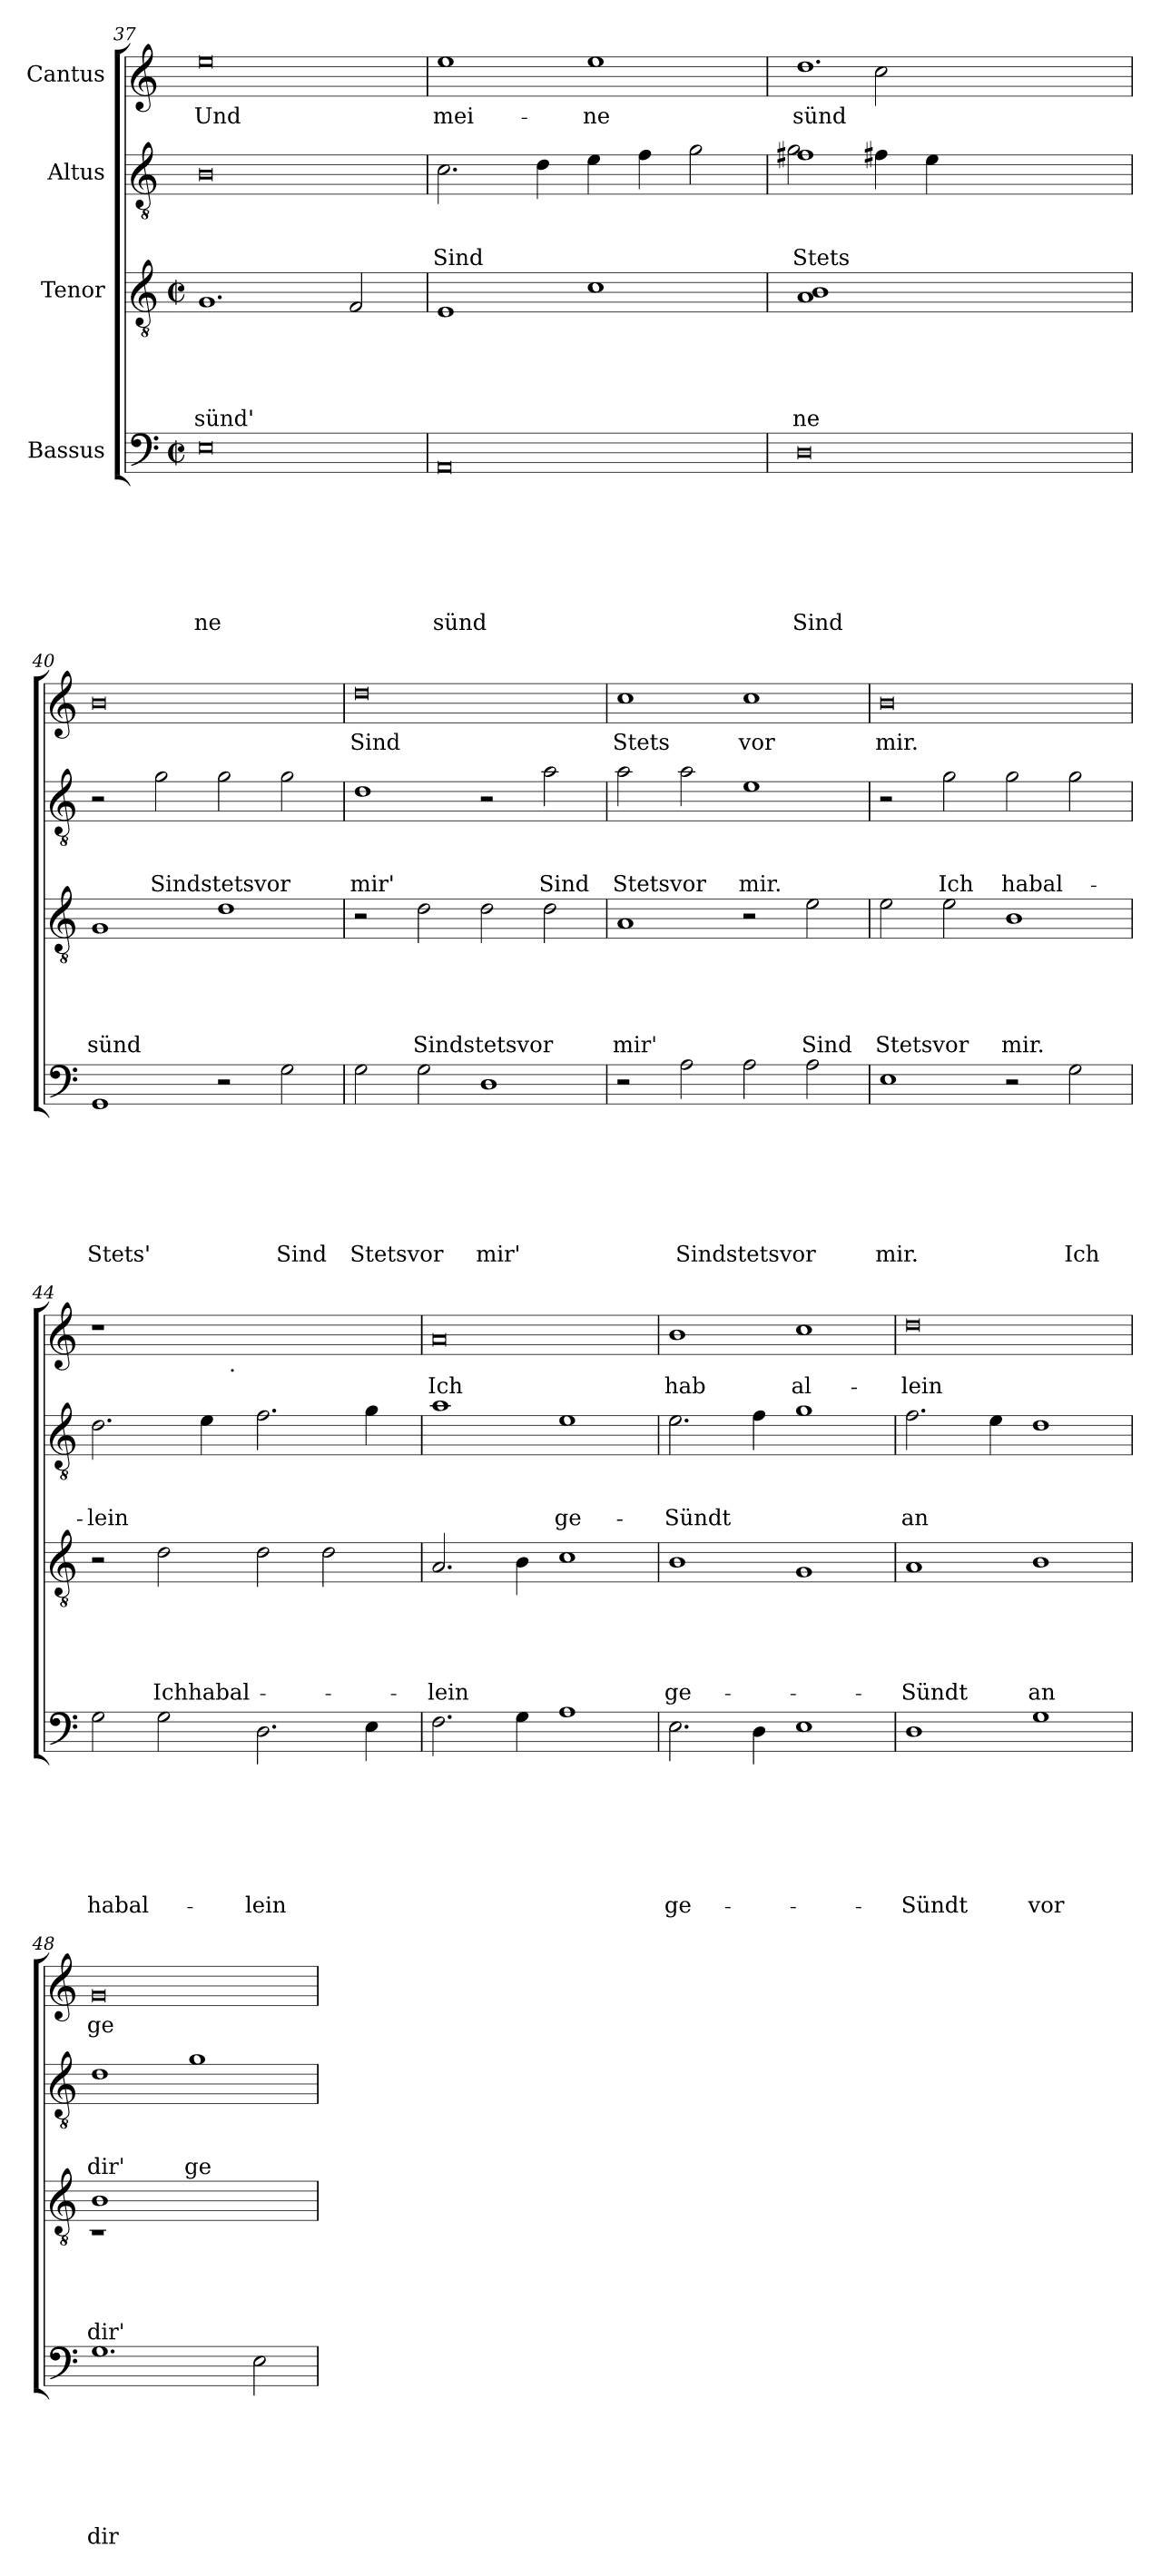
**kern	**text	**text	**text	**text	**text	**text	**text	**kern	**text	**text	**text	**text	**text	**kern	**text	**text	**text	**kern	**text
*part4	*part4	*part4	*part4	*part4	*part4	*part4	*part4	*part3	*part3	*part3	*part3	*part3	*part3	*part2	*part2	*part2	*part2	*part1	*part1
*staff4	*staff4	*staff4	*staff4	*staff4	*staff4	*staff4	*staff4	*staff3	*staff3	*staff3	*staff3	*staff3	*staff3	*staff2	*staff2	*staff2	*staff2	*staff1	*staff1
*I"Bassus	*	*	*	*	*	*	*	*I"Tenor	*	*	*	*	*	*I"Altus	*	*	*	*I"Cantus	*
*clefF4	*	*	*	*	*	*	*	*clefGv2	*	*	*	*	*	*clefGv2	*	*	*	*clefG2	*
*k[]	*	*	*	*	*	*	*	*k[]	*	*	*	*	*	*k[]	*	*	*	*k[]	*
*C:	*	*	*	*	*	*	*	*C:	*	*	*	*	*	*C:	*	*	*	*C:	*
*M2/2	*	*	*	*	*	*	*	*M2/2	*	*	*	*	*	*	*	*	*	*	*
*met(c|)	*	*	*	*	*	*	*	*met(c|)	*	*	*	*	*	*	*	*	*	*	*
=37	=37	=37	=37	=37	=37	=37	=37	=37	=37	=37	=37	=37	=37	=37	=37	=37	=37	=37	=37
!	!	!	!	!	!	!	!LO:LY:b	!	!	!	!	!	!LO:LY:b	!	!	!	!	!	!LO:LY:b
0E	.	.	.	.	.	.	-ne	1.G	.	.	.	.	sünd'	0B	.	.	.	0ee	Und
.	.	.	.	.	.	.	.	2F/	.	.	.	.	.	.	.	.	.	.	.
=38	=38	=38	=38	=38	=38	=38	=38	=38	=38	=38	=38	=38	=38	=38	=38	=38	=38	=38	=38
!	!	!	!	!	!	!	!LO:LY:b	!	!	!	!	!	!	!	!	!	!LO:LY:b	!	!LO:LY:b
0AA	.	.	.	.	.	.	sünd	1E	.	.	.	.	.	2.c\	.	.	Sind	1ee	mei-
.	.	.	.	.	.	.	.	.	.	.	.	.	.	4d\	.	.	.	.	.
!	!	!	!	!	!	!	!	!	!	!	!	!	!	!	!	!	!	!	!LO:LY:b
.	.	.	.	.	.	.	.	1c	.	.	.	.	.	4e\	.	.	.	1ee	-ne
.	.	.	.	.	.	.	.	.	.	.	.	.	.	4f\	.	.	.	.	.
.	.	.	.	.	.	.	.	.	.	.	.	.	.	2g\	.	.	.	.	.
!!LO:LB:g=z
=39	=39	=39	=39	=39	=39	=39	=39	=39	=39	=39	=39	=39	=39	=39	=39	=39	=39	=39	=39
!	!	!	!	!	!	!	!LO:LY:b	!	!	!	!	!	!LO:LY:b	!	!	!	!LO:LY:b	!	!LO:LY:b
*	*	*	*	*	*	*	*	*	*	*	*	*	*	*^	*	*	*	*^	*
0D	.	.	.	.	.	.	Sind	1A 1B	.	.	.	.	-ne	1f#	2g\	.	.	Stets	1.dd	2ryy	sünd
.	.	.	.	.	.	.	.	.	.	.	.	.	.	.	4f#X\	.	.	.	.	2cc\	.
.	.	.	.	.	.	.	.	.	.	.	.	.	.	.	4e\	.	.	.	.	.	.
.	.	.	.	.	.	.	.	1ryy	.	.	.	.	.	1ryy	1ryy	.	.	.	.	2ryy	.
.	.	.	.	.	.	.	.	.	.	.	.	.	.	.	.	.	.	.	2ryy	2ryy	.
*	*	*	*	*	*	*	*	*	*	*	*	*	*	*v	*v	*	*	*	*	*	*
=40	=40	=40	=40	=40	=40	=40	=40	=40	=40	=40	=40	=40	=40	=40	=40	=40	=40	=40	=40	=40
!	!	!	!	!	!	!	!LO:LY:b	!	!	!	!	!	!LO:LY:b	!	!	!	!	!	!	!
*	*	*	*	*	*	*	*	*	*	*	*	*	*	*	*	*	*	*v	*v	*
1GG	.	.	.	.	.	.	Stets'	1G	.	.	.	.	sünd	2r	.	.	.	0b	.
!	!	!	!	!	!	!	!	!	!	!	!	!	!	!	!	!	!LO:LY:b	!	!
.	.	.	.	.	.	.	.	.	.	.	.	.	.	2g\	.	.	Sindstetsvor	.	.
2r	.	.	.	.	.	.	.	1d	.	.	.	.	.	2g\	.	.	.	.	.
!	!	!	!	!	!	!	!LO:LY:b	!	!	!	!	!	!	!	!	!	!	!	!
2G\	.	.	.	.	.	.	Sind	.	.	.	.	.	.	2g\	.	.	.	.	.
=41	=41	=41	=41	=41	=41	=41	=41	=41	=41	=41	=41	=41	=41	=41	=41	=41	=41	=41	=41
!	!	!	!	!	!	!	!LO:LY:b	!	!	!	!	!	!	!	!	!	!LO:LY:b	!	!LO:LY:b
2G\	.	.	.	.	.	.	Stetsvor	2r	.	.	.	.	.	1d	.	.	mir'	0dd	Sind
!	!	!	!	!	!	!	!	!	!	!	!	!	!LO:LY:b	!	!	!	!	!	!
2G\	.	.	.	.	.	.	.	2d\	.	.	.	.	Sindstetsvor	.	.	.	.	.	.
!	!	!	!	!	!	!	!LO:LY:b	!	!	!	!	!	!	!	!	!	!	!	!
1D	.	.	.	.	.	.	mir'	2d\	.	.	.	.	.	2r	.	.	.	.	.
!	!	!	!	!	!	!	!	!	!	!	!	!	!	!	!	!	!LO:LY:b	!	!
.	.	.	.	.	.	.	.	2d\	.	.	.	.	.	2a\	.	.	Sind	.	.
=42	=42	=42	=42	=42	=42	=42	=42	=42	=42	=42	=42	=42	=42	=42	=42	=42	=42	=42	=42
!	!	!	!	!	!	!	!	!	!	!	!	!	!LO:LY:b	!	!	!	!LO:LY:b	!	!LO:LY:b
2r	.	.	.	.	.	.	.	1A	.	.	.	.	mir'	2a\	.	.	Stetsvor	1cc	Stets
!	!	!	!	!	!	!	!LO:LY:b	!	!	!	!	!	!	!	!	!	!	!	!
2A\	.	.	.	.	.	.	Sindstetsvor	.	.	.	.	.	.	2a\	.	.	.	.	.
!	!	!	!	!	!	!	!	!	!	!	!	!	!	!	!	!	!LO:LY:b	!	!LO:LY:b
2A\	.	.	.	.	.	.	.	2r	.	.	.	.	.	1e	.	.	mir.	1cc	vor
!	!	!	!	!	!	!	!	!	!	!	!	!	!LO:LY:b	!	!	!	!	!	!
2A\	.	.	.	.	.	.	.	2e\	.	.	.	.	Sind	.	.	.	.	.	.
=43	=43	=43	=43	=43	=43	=43	=43	=43	=43	=43	=43	=43	=43	=43	=43	=43	=43	=43	=43
!	!	!	!	!	!	!	!LO:LY:b	!	!	!	!	!	!LO:LY:b	!	!	!	!	!	!LO:LY:b
1E	.	.	.	.	.	.	mir.	2e\	.	.	.	.	Stetsvor	2r	.	.	.	0b	mir.
!	!	!	!	!	!	!	!	!	!	!	!	!	!	!	!	!	!LO:LY:b	!	!
.	.	.	.	.	.	.	.	2e\	.	.	.	.	.	2g\	.	.	Ich	.	.
!	!	!	!	!	!	!	!	!	!	!	!	!	!LO:LY:b	!	!	!	!LO:LY:b	!	!
2r	.	.	.	.	.	.	.	1B	.	.	.	.	mir.	2g\	.	.	habal-	.	.
!	!	!	!	!	!	!	!LO:LY:b	!	!	!	!	!	!	!	!	!	!	!	!
2G\	.	.	.	.	.	.	Ich	.	.	.	.	.	.	2g\	.	.	.	.	.
=44	=44	=44	=44	=44	=44	=44	=44	=44	=44	=44	=44	=44	=44	=44	=44	=44	=44	=44	=44
!	!	!	!	!	!	!	!LO:LY:b	!	!	!	!	!	!	!	!	!	!LO:LY:b	!	!
*	*	*	*	*	*	*	*	*	*	*	*	*	*	*	*	*	*	*^	*
2G\	.	.	.	.	.	.	habal-	2r	.	.	.	.	.	2.d\	.	.	-lein	1r	2..ryy	.
!	!	!	!	!	!	!	!	!	!	!	!	!	!LO:LY:b	!	!	!	!	!	!	!
2G\	.	.	.	.	.	.	.	2d\	.	.	.	.	Ichhabal-	.	.	.	.	.	.	.
.	.	.	.	.	.	.	.	.	.	.	.	.	.	4e\	.	.	.	.	.	.
!	!	!	!	!	!	!	!	!	!	!	!	!	!	!	!	!	!	!	!LO:TX:b:t=.	!
.	.	.	.	.	.	.	.	.	.	.	.	.	.	.	.	.	.	.	1ryy	.
!	!	!	!	!	!	!	!LO:LY:b	!	!	!	!	!	!	!	!	!	!	!	!	!
2.D\	.	.	.	.	.	.	-lein	2d\	.	.	.	.	.	2.f\	.	.	.	1ryy	.	.
.	.	.	.	.	.	.	.	2d\	.	.	.	.	.	.	.	.	.	.	.	.
4E\	.	.	.	.	.	.	.	.	.	.	.	.	.	4g\	.	.	.	.	.	.
.	.	.	.	.	.	.	.	.	.	.	.	.	.	.	.	.	.	.	8ryy	.
!!LO:LB:g=z
=45	=45	=45	=45	=45	=45	=45	=45	=45	=45	=45	=45	=45	=45	=45	=45	=45	=45	=45	=45	=45
!	!	!	!	!	!	!	!	!	!	!	!	!	!LO:LY:b	!	!	!	!	!	!	!LO:LY:b
*	*	*	*	*	*	*	*	*	*	*	*	*	*	*	*	*	*	*v	*v	*
2.F\	.	.	.	.	.	.	.	2.A/	.	.	.	.	-lein	1a	.	.	.	0a	Ich
4G\	.	.	.	.	.	.	.	4B\	.	.	.	.	.	.	.	.	.	.	.
!	!	!	!	!	!	!	!	!	!	!	!	!	!	!	!	!	!LO:LY:b	!	!
1A	.	.	.	.	.	.	.	1c	.	.	.	.	.	1e	.	.	ge-	.	.
=46	=46	=46	=46	=46	=46	=46	=46	=46	=46	=46	=46	=46	=46	=46	=46	=46	=46	=46	=46
!	!	!	!	!	!	!	!LO:LY:b	!	!	!	!	!	!LO:LY:b	!	!	!	!LO:LY:b	!	!LO:LY:b
2.E\	.	.	.	.	.	.	ge-	1B	.	.	.	.	ge-	2.e\	.	.	-Sündt	1b	hab
4D\	.	.	.	.	.	.	.	.	.	.	.	.	.	4f\	.	.	.	.	.
!	!	!	!	!	!	!	!	!	!	!	!	!	!	!	!	!	!	!	!LO:LY:b
1E	.	.	.	.	.	.	.	1G	.	.	.	.	.	1g	.	.	.	1cc	al-
=47	=47	=47	=47	=47	=47	=47	=47	=47	=47	=47	=47	=47	=47	=47	=47	=47	=47	=47	=47
!	!	!	!	!	!	!	!LO:LY:b	!	!	!	!	!	!LO:LY:b	!	!	!	!LO:LY:b	!	!LO:LY:b
1D	.	.	.	.	.	.	-Sündt	1A	.	.	.	.	-Sündt	2.f\	.	.	an	0dd	-lein
.	.	.	.	.	.	.	.	.	.	.	.	.	.	4e\	.	.	.	.	.
!	!	!	!	!	!	!	!LO:LY:b	!	!	!	!	!	!LO:LY:b	!	!	!	!	!	!
1G	.	.	.	.	.	.	vor	1B	.	.	.	.	an	1d	.	.	.	.	.
=48	=48	=48	=48	=48	=48	=48	=48	=48	=48	=48	=48	=48	=48	=48	=48	=48	=48	=48	=48
*	*	*	*	*	*	*	*	*^	*	*	*	*	*	*	*	*	*	*	*
!	!	!	!	!	!	!	!LO:LY:b	!	!LO:N:vis=1	!	!	!	!	!LO:LY:b	!	!	!	!LO:LY:b	!	!LO:LY:b
1.G	.	.	.	.	.	.	dir	1B	0rC	.	.	.	.	dir'	1d	.	.	dir'	0g	ge-
!	!	!	!	!	!	!	!	!	!	!	!	!	!	!	!	!	!	!LO:LY:b	!	!
.	.	.	.	.	.	.	.	1ryy	.	.	.	.	.	.	1g	.	.	ge-	.	.
2E\	.	.	.	.	.	.	.	.	.	.	.	.	.	.	.	.	.	.	.	.
*	*	*	*	*	*	*	*	*v	*v	*	*	*	*	*	*	*	*	*	*	*
=	=	=	=	=	=	=	=	=	=	=	=	=	=	=	=	=	=	=	=
*-	*-	*-	*-	*-	*-	*-	*-	*-	*-	*-	*-	*-	*-	*-	*-	*-	*-	*-	*-
